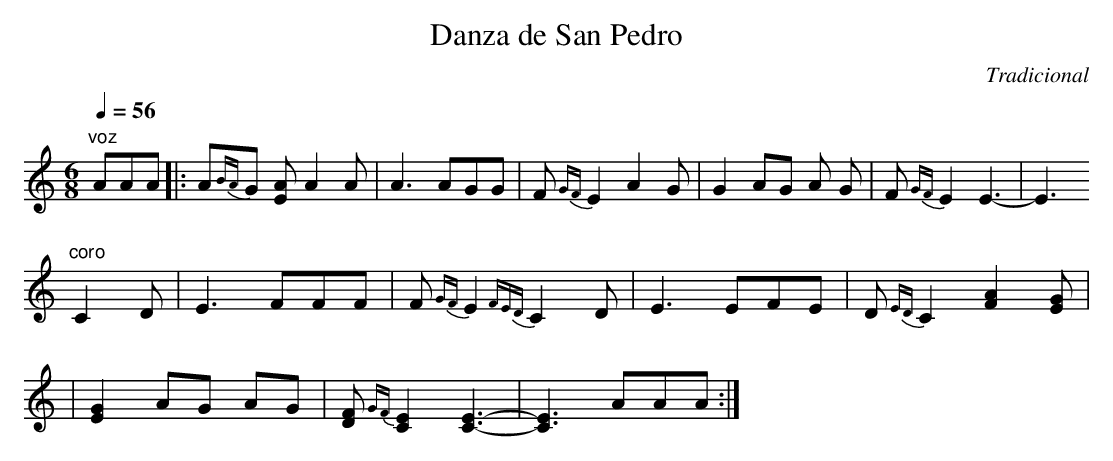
X:1
T:Danza de San Pedro
C:Tradicional
M:6/8
L:1/8
Q:1/4=56
K:C
"voz"
AAA|: A{BA}G [EA] A2 A|A3 AGG|F{GF}E2 A2 G|G2 AG A G|F{GF}E2 E3-|E3
"coro"
C2 D|E3 FFF|F{GF}E2 {FED}C2 D|E3 EFE|D{ED} C2 [F2A2] [EG]|
|[G2E2]AG AG|[FD]{GF}[E2C2][E3C3]-|[E3C3] AAA :|
